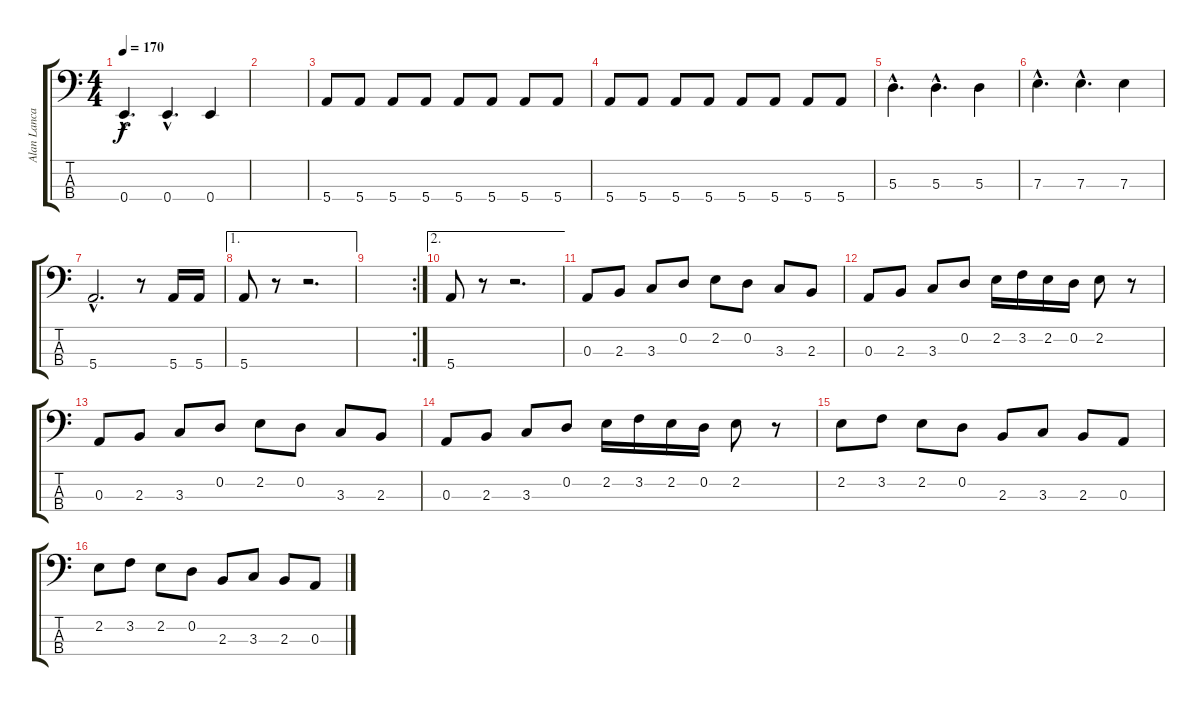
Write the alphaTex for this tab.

\track ("Alan Lancaster" "Alan Lanca") {instrument electricbassfinger}
\staff {score tabs}
\tuning (G2 D2 A1 E1) {hide}
\ts (4 4)
\tempo 170
\clef f4
\ks c
0.4{hac}.4{d dy f} 0.4{hac}.4{d} 0.4.4 |
|
5.4.8 5.4.8 5.4.8 5.4.8 5.4.8 5.4.8 5.4.8 5.4.8 |
5.4.8 5.4.8 5.4.8 5.4.8 5.4.8 5.4.8 5.4.8 5.4.8 |
5.3{hac}.4{d} 5.3{hac}.4{d} 5.3.4 |
7.3{hac}.4{d} 7.3{hac}.4{d} 7.3.4 |
5.4{hac}.2{d} r.8 5.4.16 5.4.16 |
\ae 1
5.4.8 r.8 r.2{d} |
\rc 2
|
\ae 2
5.4.8 r.8 r.2{d} |
0.3.8 2.3.8 3.3.8 0.2.8 2.2.8 0.2.8 3.3.8 2.3.8 |
0.3.8 2.3.8 3.3.8 0.2.8 2.2.16 3.2.16 2.2.16 0.2.16 2.2.8 r.8 |
0.3.8 2.3.8 3.3.8 0.2.8 2.2.8 0.2.8 3.3.8 2.3.8 |
0.3.8 2.3.8 3.3.8 0.2.8 2.2.16 3.2.16 2.2.16 0.2.16 2.2.8 r.8 |
2.2.8 3.2.8 2.2.8 0.2.8 2.3.8 3.3.8 2.3.8 0.3.8 |
2.2.8 3.2.8 2.2.8 0.2.8 2.3.8 3.3.8 2.3.8 0.3.8
